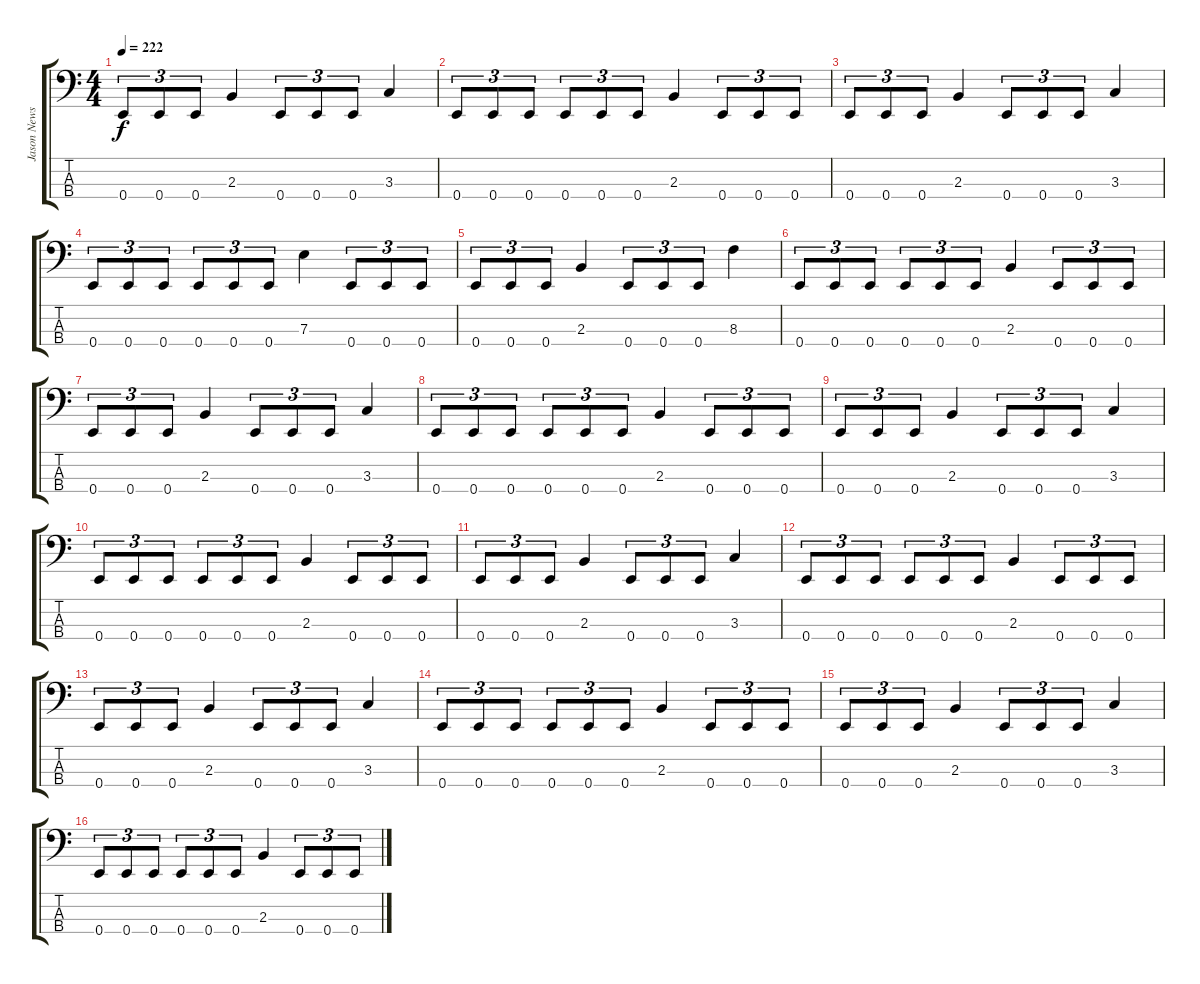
\track ("Jason Newsted" "Jason News") {instrument electricbasspick}
\staff {score tabs}
\tuning (G2 D2 A1 E1) {hide}
\ts (4 4)
\tempo 222
\clef f4
\ks c
0.4.8{tu (3 2) dy f} 0.4.8{tu (3 2)} 0.4.8{tu (3 2)} 2.3.4 0.4.8{tu (3 2)} 0.4.8{tu (3 2)} 0.4.8{tu (3 2)} 3.3.4 |
0.4.8{tu (3 2)} 0.4.8{tu (3 2)} 0.4.8{tu (3 2)} 0.4.8{tu (3 2)} 0.4.8{tu (3 2)} 0.4.8{tu (3 2)} 2.3.4 0.4.8{tu (3 2)} 0.4.8{tu (3 2)} 0.4.8{tu (3 2)} |
0.4.8{tu (3 2)} 0.4.8{tu (3 2)} 0.4.8{tu (3 2)} 2.3.4 0.4.8{tu (3 2)} 0.4.8{tu (3 2)} 0.4.8{tu (3 2)} 3.3.4 |
0.4.8{tu (3 2)} 0.4.8{tu (3 2)} 0.4.8{tu (3 2)} 0.4.8{tu (3 2)} 0.4.8{tu (3 2)} 0.4.8{tu (3 2)} 7.3.4 0.4.8{tu (3 2)} 0.4.8{tu (3 2)} 0.4.8{tu (3 2)} |
0.4.8{tu (3 2)} 0.4.8{tu (3 2)} 0.4.8{tu (3 2)} 2.3.4 0.4.8{tu (3 2)} 0.4.8{tu (3 2)} 0.4.8{tu (3 2)} 8.3.4 |
0.4.8{tu (3 2)} 0.4.8{tu (3 2)} 0.4.8{tu (3 2)} 0.4.8{tu (3 2)} 0.4.8{tu (3 2)} 0.4.8{tu (3 2)} 2.3.4 0.4.8{tu (3 2)} 0.4.8{tu (3 2)} 0.4.8{tu (3 2)} |
0.4.8{tu (3 2)} 0.4.8{tu (3 2)} 0.4.8{tu (3 2)} 2.3.4 0.4.8{tu (3 2)} 0.4.8{tu (3 2)} 0.4.8{tu (3 2)} 3.3.4 |
0.4.8{tu (3 2)} 0.4.8{tu (3 2)} 0.4.8{tu (3 2)} 0.4.8{tu (3 2)} 0.4.8{tu (3 2)} 0.4.8{tu (3 2)} 2.3.4 0.4.8{tu (3 2)} 0.4.8{tu (3 2)} 0.4.8{tu (3 2)} |
0.4.8{tu (3 2)} 0.4.8{tu (3 2)} 0.4.8{tu (3 2)} 2.3.4 0.4.8{tu (3 2)} 0.4.8{tu (3 2)} 0.4.8{tu (3 2)} 3.3.4 |
0.4.8{tu (3 2)} 0.4.8{tu (3 2)} 0.4.8{tu (3 2)} 0.4.8{tu (3 2)} 0.4.8{tu (3 2)} 0.4.8{tu (3 2)} 2.3.4 0.4.8{tu (3 2)} 0.4.8{tu (3 2)} 0.4.8{tu (3 2)} |
0.4.8{tu (3 2)} 0.4.8{tu (3 2)} 0.4.8{tu (3 2)} 2.3.4 0.4.8{tu (3 2)} 0.4.8{tu (3 2)} 0.4.8{tu (3 2)} 3.3.4 |
0.4.8{tu (3 2)} 0.4.8{tu (3 2)} 0.4.8{tu (3 2)} 0.4.8{tu (3 2)} 0.4.8{tu (3 2)} 0.4.8{tu (3 2)} 2.3.4 0.4.8{tu (3 2)} 0.4.8{tu (3 2)} 0.4.8{tu (3 2)} |
0.4.8{tu (3 2)} 0.4.8{tu (3 2)} 0.4.8{tu (3 2)} 2.3.4 0.4.8{tu (3 2)} 0.4.8{tu (3 2)} 0.4.8{tu (3 2)} 3.3.4 |
0.4.8{tu (3 2)} 0.4.8{tu (3 2)} 0.4.8{tu (3 2)} 0.4.8{tu (3 2)} 0.4.8{tu (3 2)} 0.4.8{tu (3 2)} 2.3.4 0.4.8{tu (3 2)} 0.4.8{tu (3 2)} 0.4.8{tu (3 2)} |
0.4.8{tu (3 2)} 0.4.8{tu (3 2)} 0.4.8{tu (3 2)} 2.3.4 0.4.8{tu (3 2)} 0.4.8{tu (3 2)} 0.4.8{tu (3 2)} 3.3.4 |
0.4.8{tu (3 2)} 0.4.8{tu (3 2)} 0.4.8{tu (3 2)} 0.4.8{tu (3 2)} 0.4.8{tu (3 2)} 0.4.8{tu (3 2)} 2.3.4 0.4.8{tu (3 2)} 0.4.8{tu (3 2)} 0.4.8{tu (3 2)}
